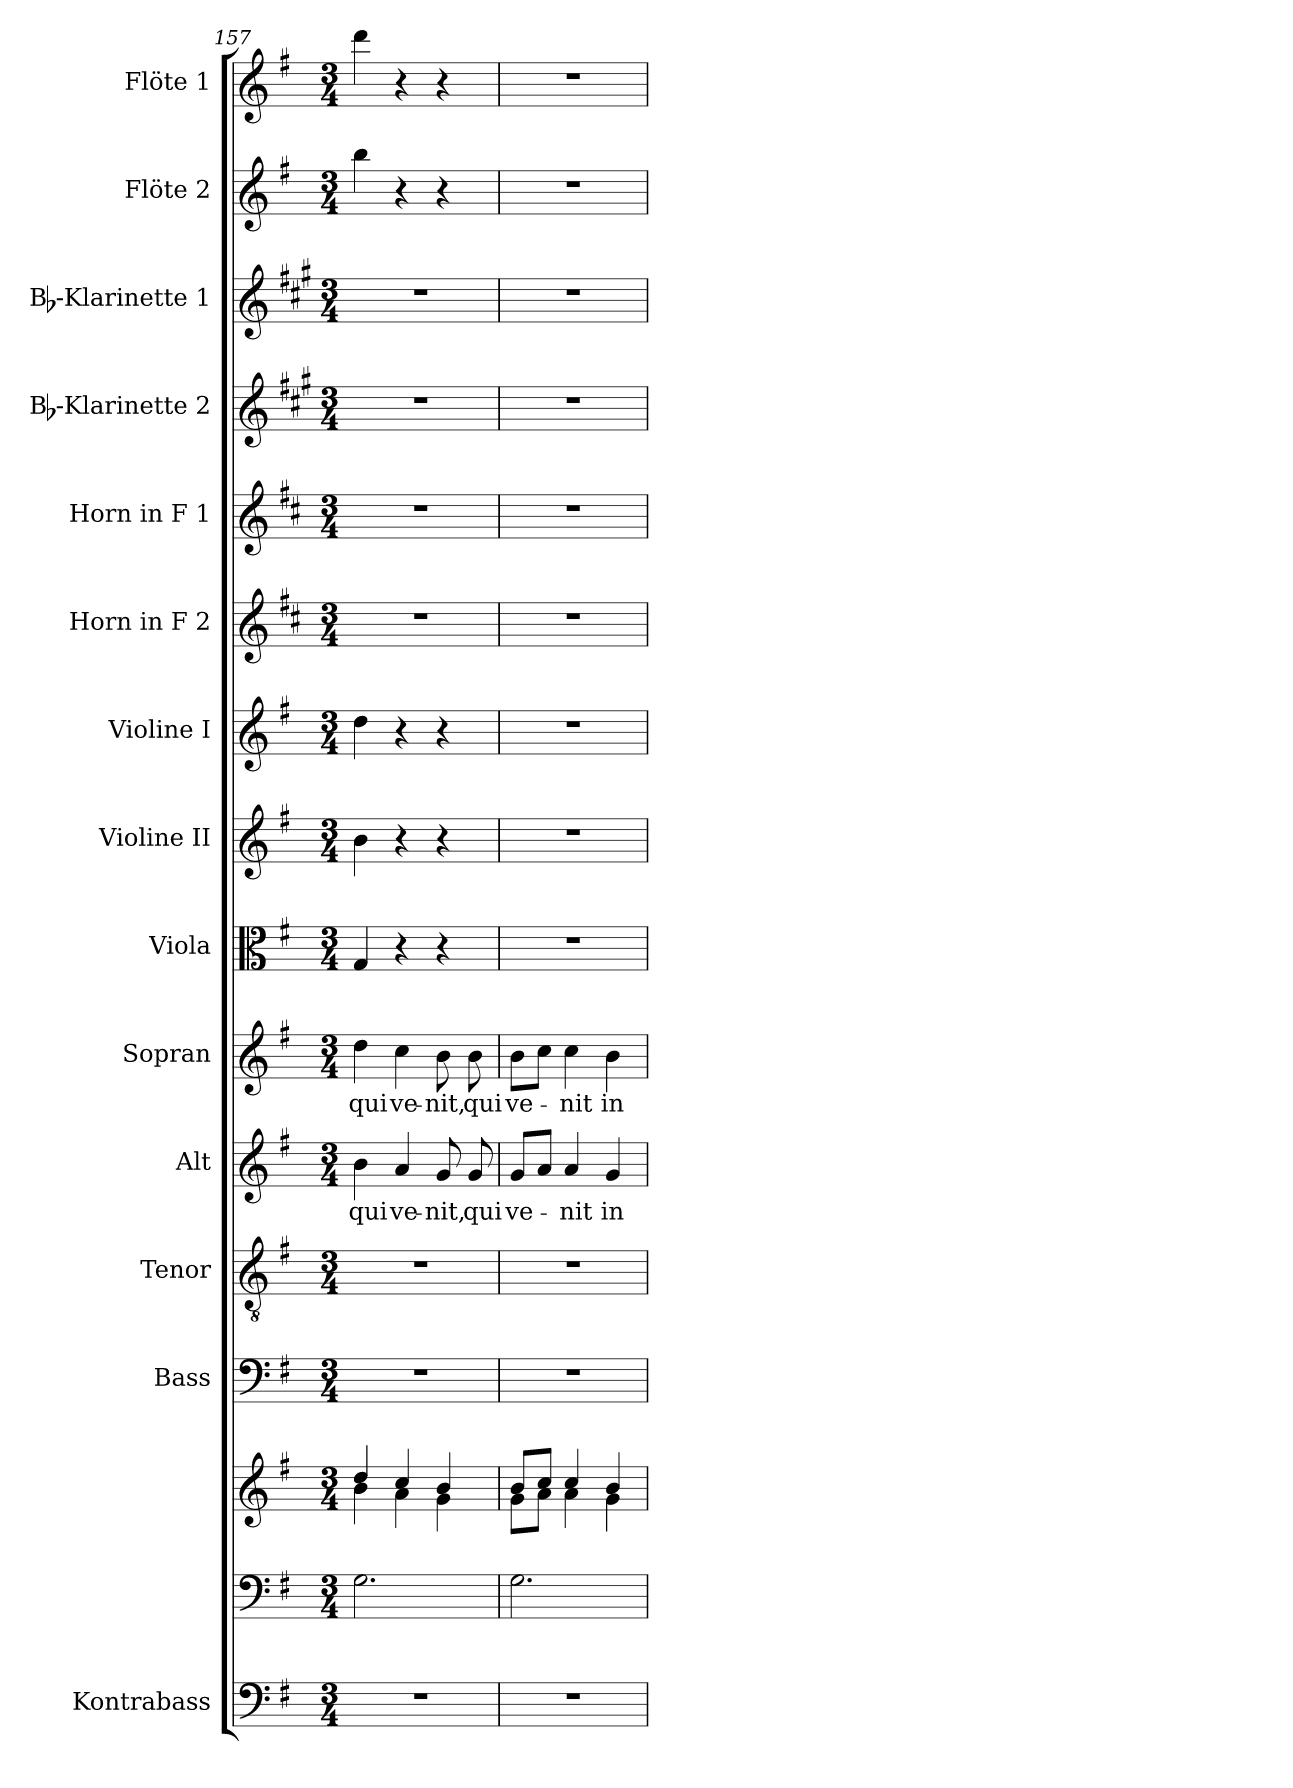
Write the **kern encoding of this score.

**kern	**kern	**kern	**kern	**kern	**kern	**text	**kern	**text	**kern	**kern	**kern	**kern	**kern	**kern	**kern	**kern	**kern
*part15	*part14	*part14	*part13	*part12	*part11	*part11	*part10	*part10	*part9	*part8	*part7	*part6	*part5	*part4	*part3	*part2	*part1
*staff16	*staff15	*staff14	*staff13	*staff12	*staff11	*staff11	*staff10	*staff10	*staff9	*staff8	*staff7	*staff6	*staff5	*staff4	*staff3	*staff2	*staff1
*I"Kontrabass	*	*	*I"Bass	*I"Tenor	*I"Alt	*	*I"Sopran	*	*I"Viola	*I"Violine II	*I"Violine I	*I"Horn in F 2	*I"Horn in F 1	*I"Bb-Klarinette 2	*I"Bb-Klarinette 1	*I"Flöte 2	*I"Flöte 1
*I'Kb.	*	*	*I'B.	*I'T.	*I'A.	*	*I'S.	*	*I'Vla.	*I'Vl. II	*I'Vl. I	*I'Horn 2	*I'Horn 1	*I'Bb Kl. 2	*I'Bb Kl. 1	*I'Fl. 2	*I'Fl. 1
*clefF4	*clefF4	*clefG2	*clefF4	*clefGv2	*clefG2	*	*clefG2	*	*clefC3	*clefG2	*clefG2	*clefG2	*clefG2	*clefG2	*clefG2	*clefG2	*clefG2
*ITrd7c12	*	*	*	*	*	*	*	*	*	*	*	*ITrd4c7	*ITrd4c7	*ITrd1c2	*ITrd1c2	*	*
*k[f#]	*k[f#]	*k[f#]	*k[f#]	*k[f#]	*k[f#]	*	*k[f#]	*	*k[f#]	*k[f#]	*k[f#]	*k[f#]	*k[f#]	*k[f#]	*k[f#]	*k[f#]	*k[f#]
*G:	*G:	*G:	*G:	*G:	*G:	*	*G:	*	*G:	*G:	*G:	*G:	*G:	*G:	*G:	*G:	*G:
*M3/4	*M3/4	*M3/4	*M3/4	*M3/4	*M3/4	*	*M3/4	*	*M3/4	*M3/4	*M3/4	*M3/4	*M3/4	*M3/4	*M3/4	*M3/4	*M3/4
=157	=157	=157	=157	=157	=157	=157	=157	=157	=157	=157	=157	=157	=157	=157	=157	=157	=157
*	*	*^	*	*	*	*	*	*	*	*	*	*	*	*	*	*	*
!	!	!	!	!	!	!	!LO:LY:b	!	!LO:LY:b	!	!	!	!	!	!	!	!	!
2.r	2.G\	4dd/	4b\	2.r	2.r	4b\	qui	4dd\	qui	4G/	4b\	4dd\	2.r	2.r	2.r	2.r	4bb\	4ddd\
!	!	!	!	!	!	!	!LO:LY:b	!	!LO:LY:b	!	!	!	!	!	!	!	!	!
.	.	4cc/	4a\	.	.	4a/	ve-	4cc\	ve-	4r	4r	4r	.	.	.	.	4r	4r
!	!	!	!	!	!	!	!LO:LY:b	!	!LO:LY:b	!	!	!	!	!	!	!	!	!
.	.	4b/	4g\	.	.	8g/	-nit,	8b\	-nit,	4r	4r	4r	.	.	.	.	4r	4r
!	!	!	!	!	!	!	!LO:LY:b	!	!LO:LY:b	!	!	!	!	!	!	!	!	!
.	.	.	.	.	.	8g/	qui	8b\	qui	.	.	.	.	.	.	.	.	.
=158	=158	=158	=158	=158	=158	=158	=158	=158	=158	=158	=158	=158	=158	=158	=158	=158	=158	=158
!	!	!	!	!	!	!	!LO:LY:b	!	!LO:LY:b	!	!	!	!	!	!	!	!	!
2.r	2.G\	8b/L	8g\L	2.r	2.r	8g/L	ve-	8b\L	ve-	2.r	2.r	2.r	2.r	2.r	2.r	2.r	2.r	2.r
.	.	8cc/J	8a\J	.	.	8a/J	.	8cc\J	.	.	.	.	.	.	.	.	.	.
!	!	!	!	!	!	!	!LO:LY:b	!	!LO:LY:b	!	!	!	!	!	!	!	!	!
.	.	4cc/	4a\	.	.	4a/	-nit	4cc\	-nit	.	.	.	.	.	.	.	.	.
!	!	!	!	!	!	!	!LO:LY:b	!	!LO:LY:b	!	!	!	!	!	!	!	!	!
.	.	4b/	4g\	.	.	4g/	in	4b\	in	.	.	.	.	.	.	.	.	.
*	*	*v	*v	*	*	*	*	*	*	*	*	*	*	*	*	*	*	*
=	=	=	=	=	=	=	=	=	=	=	=	=	=	=	=	=	=
*-	*-	*-	*-	*-	*-	*-	*-	*-	*-	*-	*-	*-	*-	*-	*-	*-	*-
